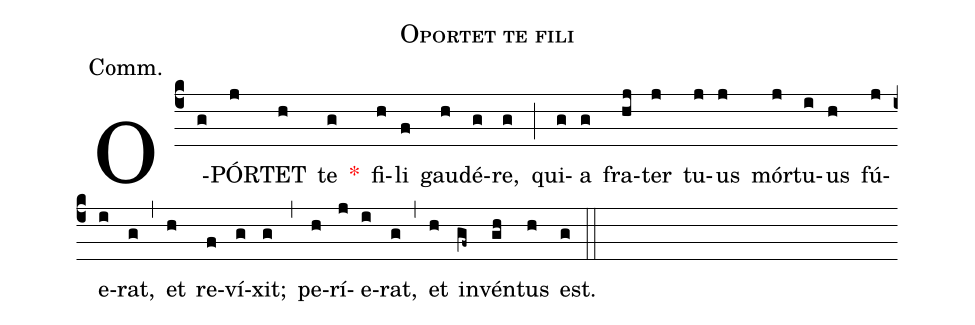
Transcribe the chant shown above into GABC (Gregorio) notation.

name:Oportet te fili;
annotation:Comm.;
mode:VIII.;
office-part:Communion;
%%
(c4) O(g)PÓR(j)TET(h) te(g) <v>\red{*}</v>() fi(h)li(f) gau(h)dé(g)re,(g) (;) qui(g)a(g) fra(hj)ter(j) tu(j)us(j) mór(j)tu(i)us(h) fú(j)e(i)rat,(g) (,) et(h) re(f)ví(g)xit;(g) (,) pe(h)rí(j)e(i)rat,(g) (,) et(h) in(gf~)vén(gh)tus(h) est.(g) (::)
